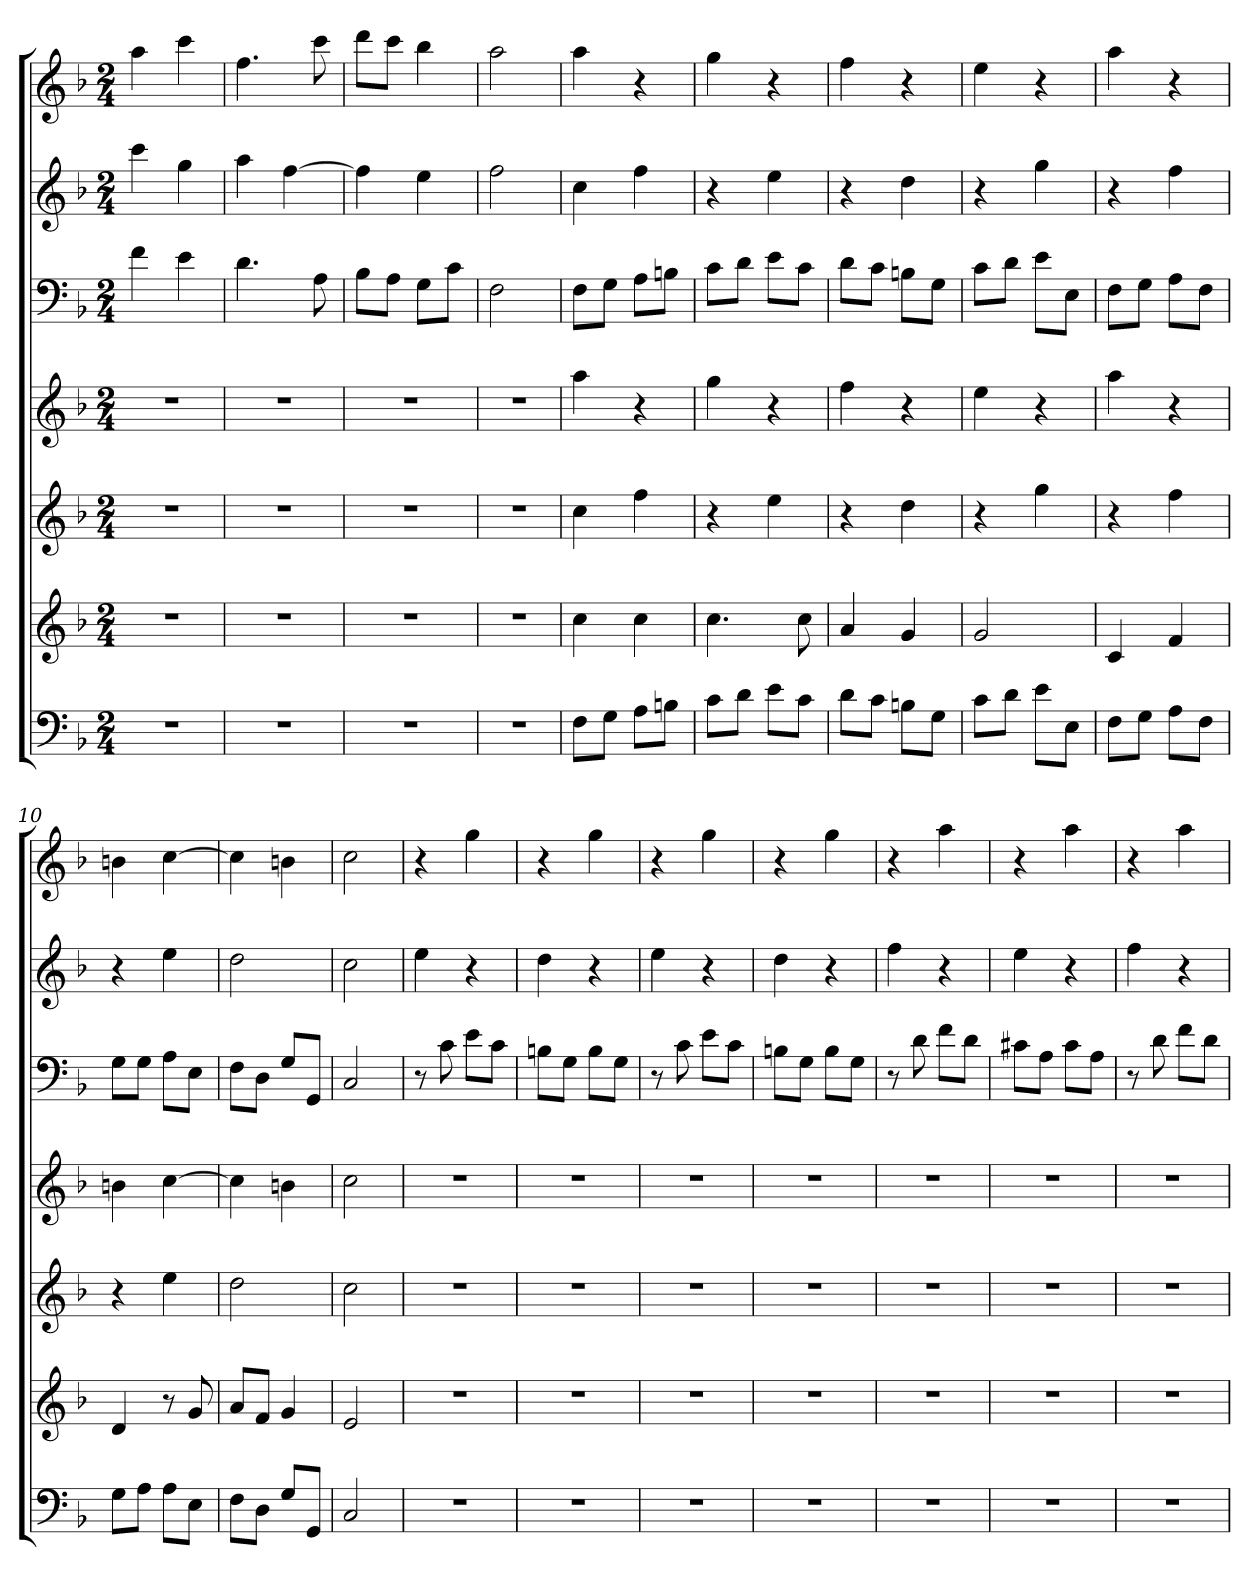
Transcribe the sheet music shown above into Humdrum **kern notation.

**kern	**kern	**kern	**kern	**kern	**kern	**kern
*part7	*part6	*part5	*part4	*part3	*part2	*part1
*staff7	*staff6	*staff5	*staff4	*staff3	*staff2	*staff1
*k[b-]	*k[b-]	*k[b-]	*k[b-]	*k[b-]	*k[b-]	*k[b-]
*d:	*d:	*d:	*d:	*d:	*d:	*d:
*M2/4	*M2/4	*M2/4	*M2/4	*M2/4	*M2/4	*M2/4
=1	=1	=1	=1	=1	=1	=1
2r	2r	2r	2r	4f	4ccc	4aa
.	.	.	.	4e	4gg	4ccc
=2	=2	=2	=2	=2	=2	=2
2r	2r	2r	2r	4.d	4aa	4.ff
.	.	.	.	.	[4ff	.
.	.	.	.	8A	.	8ccc
=3	=3	=3	=3	=3	=3	=3
2r	2r	2r	2r	8B-L	4ff]	8dddL
.	.	.	.	8AJ	.	8cccJ
.	.	.	.	8GL	4ee	4bb-
.	.	.	.	8cJ	.	.
=4	=4	=4	=4	=4	=4	=4
2r	2r	2r	2r	2F	2ff	2aa
=5	=5	=5	=5	=5	=5	=5
8FL	4cc	4cc	4aa	8FL	4cc	4aa
8GJ	.	.	.	8GJ	.	.
8AL	4cc	4ff	4r	8AL	4ff	4r
8BnJ	.	.	.	8BnJ	.	.
=6	=6	=6	=6	=6	=6	=6
8cL	4.cc	4r	4gg	8cL	4r	4gg
8dJ	.	.	.	8dJ	.	.
8eL	.	4ee	4r	8eL	4ee	4r
8cJ	8cc	.	.	8cJ	.	.
=7	=7	=7	=7	=7	=7	=7
8dL	4a	4r	4ff	8dL	4r	4ff
8cJ	.	.	.	8cJ	.	.
8BnL	4g	4dd	4r	8BnL	4dd	4r
8GJ	.	.	.	8GJ	.	.
=8	=8	=8	=8	=8	=8	=8
8cL	2g	4r	4ee	8cL	4r	4ee
8dJ	.	.	.	8dJ	.	.
8eL	.	4gg	4r	8eL	4gg	4r
8EJ	.	.	.	8EJ	.	.
=9	=9	=9	=9	=9	=9	=9
8FL	4c	4r	4aa	8FL	4r	4aa
8GJ	.	.	.	8GJ	.	.
8AL	4f	4ff	4r	8AL	4ff	4r
8FJ	.	.	.	8FJ	.	.
=10	=10	=10	=10	=10	=10	=10
8GL	4d	4r	4bn	8GL	4r	4bn
8AJ	.	.	.	8GJ	.	.
8AL	8r	4ee	[4cc	8AL	4ee	[4cc
8EJ	8g	.	.	8EJ	.	.
=11	=11	=11	=11	=11	=11	=11
8FL	8aL	2dd	4cc]	8FL	2dd	4cc]
8DJ	8fJ	.	.	8DJ	.	.
8GL	4g	.	4bn	8GL	.	4bn
8GGJ	.	.	.	8GGJ	.	.
=12	=12	=12	=12	=12	=12	=12
2C	2e	2cc	2cc	2C	2cc	2cc
=13	=13	=13	=13	=13	=13	=13
2r	2r	2r	2r	8r	4ee	4r
.	.	.	.	8c	.	.
.	.	.	.	8eL	4r	4gg
.	.	.	.	8cJ	.	.
=14	=14	=14	=14	=14	=14	=14
2r	2r	2r	2r	8BnL	4dd	4r
.	.	.	.	8GJ	.	.
.	.	.	.	8BL	4r	4gg
.	.	.	.	8GJ	.	.
=15	=15	=15	=15	=15	=15	=15
2r	2r	2r	2r	8r	4ee	4r
.	.	.	.	8c	.	.
.	.	.	.	8eL	4r	4gg
.	.	.	.	8cJ	.	.
=16	=16	=16	=16	=16	=16	=16
2r	2r	2r	2r	8BnL	4dd	4r
.	.	.	.	8GJ	.	.
.	.	.	.	8BL	4r	4gg
.	.	.	.	8GJ	.	.
=17	=17	=17	=17	=17	=17	=17
2r	2r	2r	2r	8r	4ff	4r
.	.	.	.	8d	.	.
.	.	.	.	8fL	4r	4aa
.	.	.	.	8dJ	.	.
=18	=18	=18	=18	=18	=18	=18
2r	2r	2r	2r	8c#XL	4ee	4r
.	.	.	.	8AJ	.	.
.	.	.	.	8c#L	4r	4aa
.	.	.	.	8AJ	.	.
=19	=19	=19	=19	=19	=19	=19
2r	2r	2r	2r	8r	4ff	4r
.	.	.	.	8d	.	.
.	.	.	.	8fL	4r	4aa
.	.	.	.	8dJ	.	.
=	=	=	=	=	=	=
*-	*-	*-	*-	*-	*-	*-
